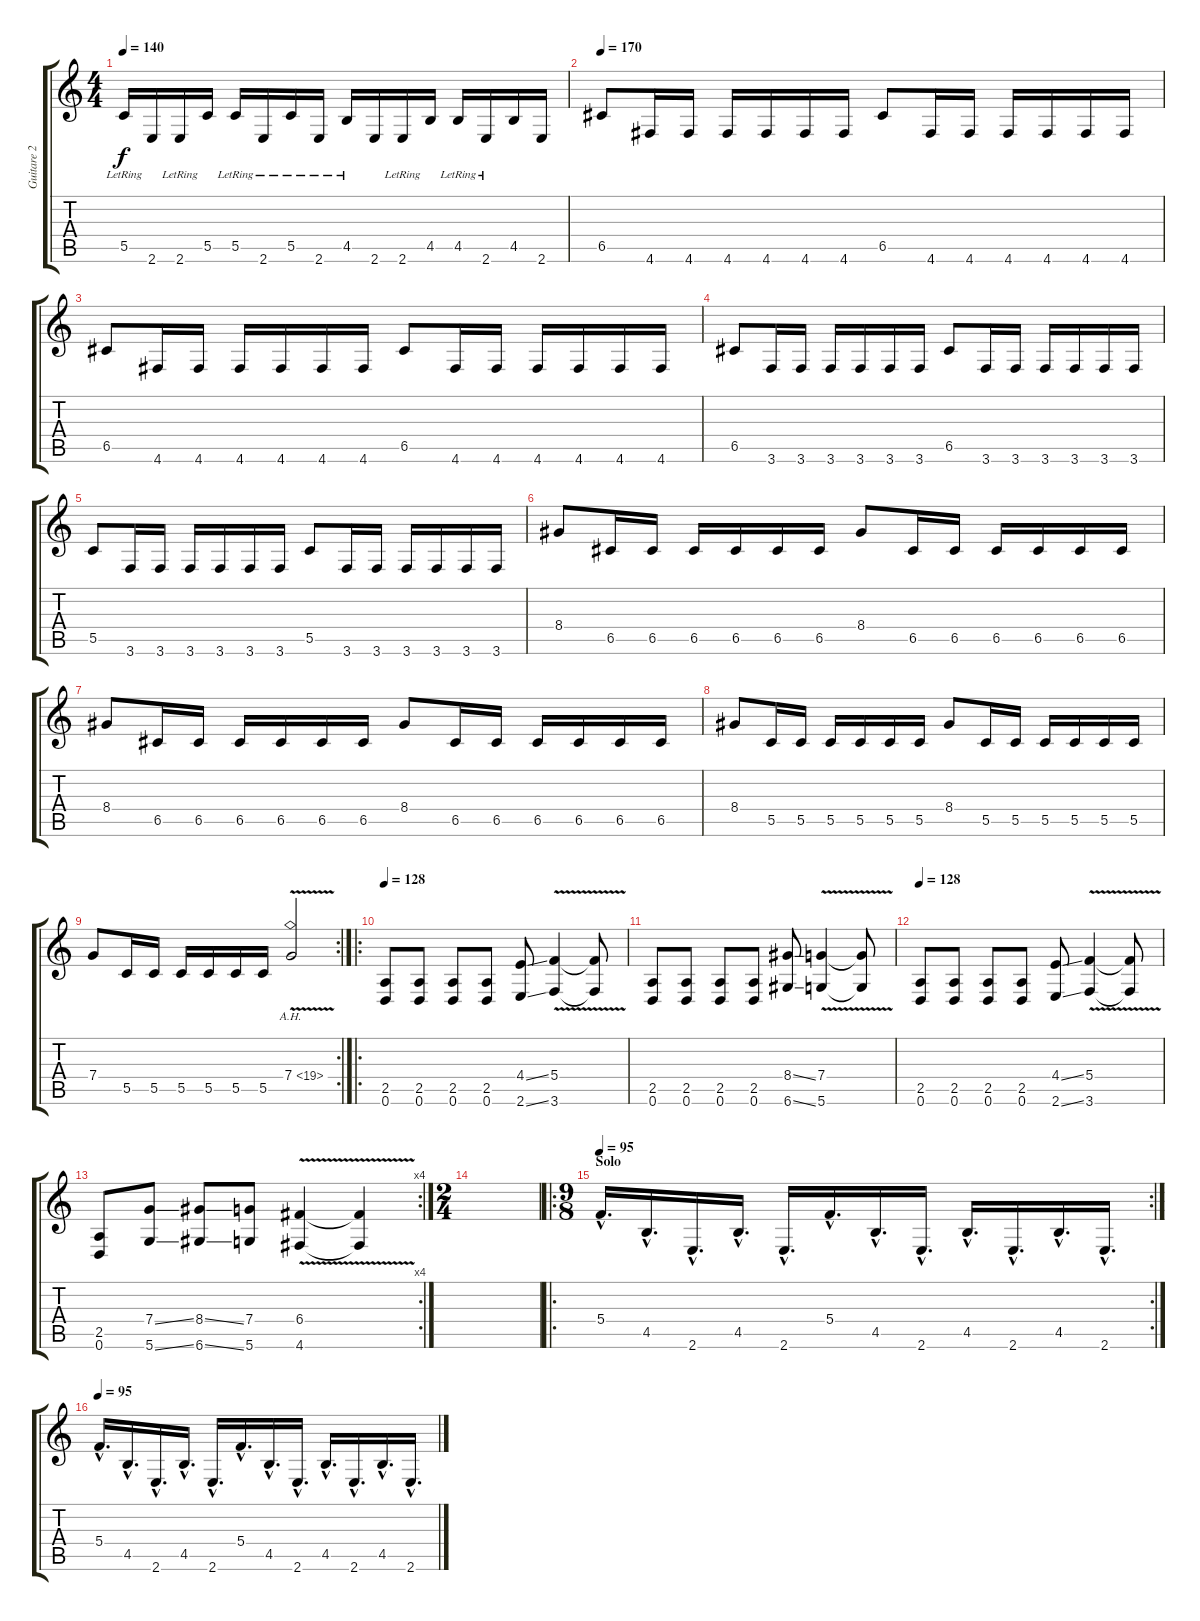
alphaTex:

\track ("Guitare 2" "Guitare 2") {instrument distortionguitar}
\staff {score tabs}
\tuning (D4 A3 F3 C3 G2 D2) {hide}
\ts (4 4)
\tempo 140
\clef g2
\ks c
5.5{lr}.16{dy f} 2.6.16 2.6{lr}.16 5.5.16 5.5{lr}.16 2.6{lr}.16 5.5{lr}.16 2.6{lr}.16 4.5{lr}.16 2.6.16 2.6{lr}.16 4.5.16 4.5{lr}.16 2.6{lr}.16 4.5.16 2.6.16 |
\tempo 170
6.5.8 4.6.16 4.6.16 4.6.16 4.6.16 4.6.16 4.6.16 6.5.8 4.6.16 4.6.16 4.6.16 4.6.16 4.6.16 4.6.16 |
6.5.8 4.6.16 4.6.16 4.6.16 4.6.16 4.6.16 4.6.16 6.5.8 4.6.16 4.6.16 4.6.16 4.6.16 4.6.16 4.6.16 |
6.5.8 3.6.16 3.6.16 3.6.16 3.6.16 3.6.16 3.6.16 6.5.8 3.6.16 3.6.16 3.6.16 3.6.16 3.6.16 3.6.16 |
5.5.8 3.6.16 3.6.16 3.6.16 3.6.16 3.6.16 3.6.16 5.5.8 3.6.16 3.6.16 3.6.16 3.6.16 3.6.16 3.6.16 |
8.4.8 6.5.16 6.5.16 6.5.16 6.5.16 6.5.16 6.5.16 8.4.8 6.5.16 6.5.16 6.5.16 6.5.16 6.5.16 6.5.16 |
8.4.8 6.5.16 6.5.16 6.5.16 6.5.16 6.5.16 6.5.16 8.4.8 6.5.16 6.5.16 6.5.16 6.5.16 6.5.16 6.5.16 |
8.4.8 5.5.16 5.5.16 5.5.16 5.5.16 5.5.16 5.5.16 8.4.8 5.5.16 5.5.16 5.5.16 5.5.16 5.5.16 5.5.16 |
\rc 2
7.4.8 5.5.16 5.5.16 5.5.16 5.5.16 5.5.16 5.5.16 7.4{ah 12 v}.2 |
\ro
\tempo 128
(2.5 0.6).8 (2.5 0.6).8 (2.5 0.6).8 (2.5 0.6).8 (4.4{ss} 2.6{ss}).8 (5.4{v} 3.6{v}).4 (5.4{t} 3.6{t}).8 |
(2.5 0.6).8 (2.5 0.6).8 (2.5 0.6).8 (2.5 0.6).8 (8.4{ss} 6.6{ss}).8 (7.4{v} 5.6{v}).4 (7.4{t} 5.6{t}).8 |
\tempo 128
(2.5 0.6).8 (2.5 0.6).8 (2.5 0.6).8 (2.5 0.6).8 (4.4{ss} 2.6{ss}).8 (5.4{v} 3.6{v}).4 (5.4{t} 3.6{t}).8 |
\rc 4
(2.5 0.6).8 (7.4{ss} 5.6{ss}).8 (8.4{ss} 6.6{ss}).8 (7.4 5.6).8 (6.4 4.6{v}).4 (6.4{t} 4.6{t}).4 |
\ts (2 4)
|
\ro
\rc 2
\ts (9 8)
\section ("" "Solo")
\tempo 95
5.4{hac}.16{d volume 13} 4.5{hac}.16{d} 2.6{hac}.16{d} 4.5{hac}.16{d} 2.6{hac}.16{d} 5.4{hac}.16{d} 4.5{hac}.16{d} 2.6{hac}.16{d} 4.5{hac}.16{d} 2.6{hac}.16{d} 4.5{hac}.16{d} 2.6{hac}.16{d} |
\tempo 95
5.4{hac}.16{d volume 14} 4.5{hac}.16{d} 2.6{hac}.16{d} 4.5{hac}.16{d} 2.6{hac}.16{d} 5.4{hac}.16{d} 4.5{hac}.16{d} 2.6{hac}.16{d} 4.5{hac}.16{d} 2.6{hac}.16{d} 4.5{hac}.16{d} 2.6{hac}.16{d}
